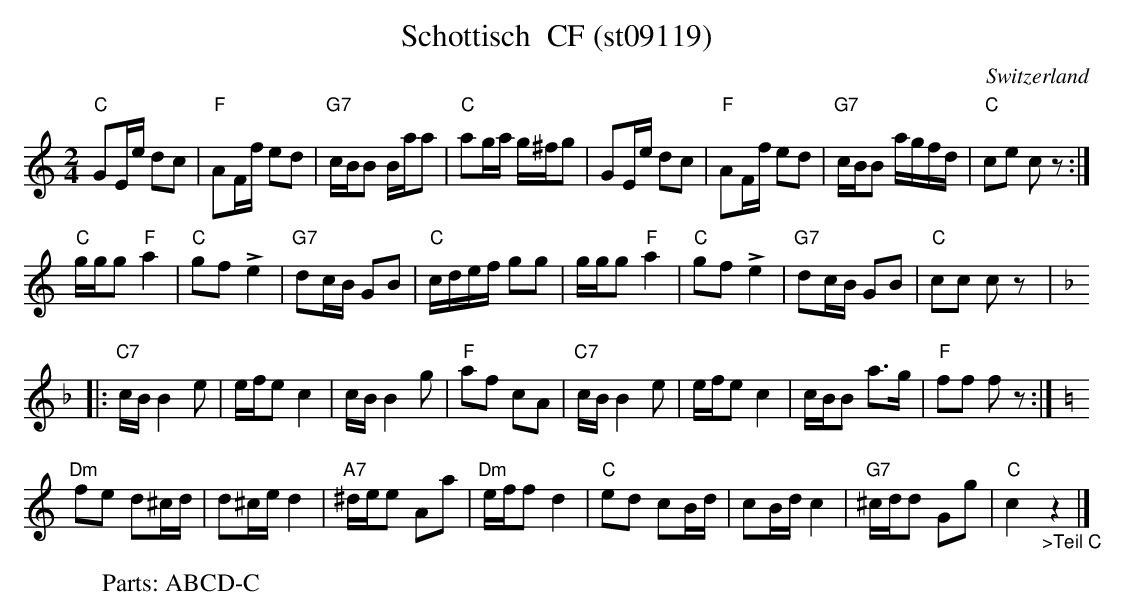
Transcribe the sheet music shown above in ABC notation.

X:1
T: Schottisch  CF (st09119)
M:2/4
L:1/16
O:Switzerland
K:C major
"C"G2Ee d2c2 | "F"A2Ff e2d2 | "G7"cBB2 Baa2 | "C"a2ga g^fg2 | G2Ee d2c2 | "F"A2Ff e2d2 | "G7"cBB2 agfd | "C"c2e2 c2z2 :|
"C"ggg2"F"a4 | "C"g2f2!>!e4 | "G7"d2cB G2B2 | "C"cdef g2g2 | ggg2"F"a4 | "C"g2f2!>!e4 | "G7"d2cB G2B2 | "C"c2c2 c2z2 |: [K:F]
"C7"cBB4e2 | efe2c4 | cBB4g2 | "F"a2f2 c2A2 | "C7"cBB4e2 | efe2c4 | cBB2 a3g | "F"f2f2 f2z2 :| [K:C]
"Dm"f2e2 d2^cd | d2^ced4 | "A7"^dee2 A2a2 | "Dm"eff2d4 | "C"e2d2 c2Bd | c2Bd c4 | "G7"^cdd2 G2g2 | "C"c4"_>Teil C"z4 |]
W:Parts: ABCD-C
